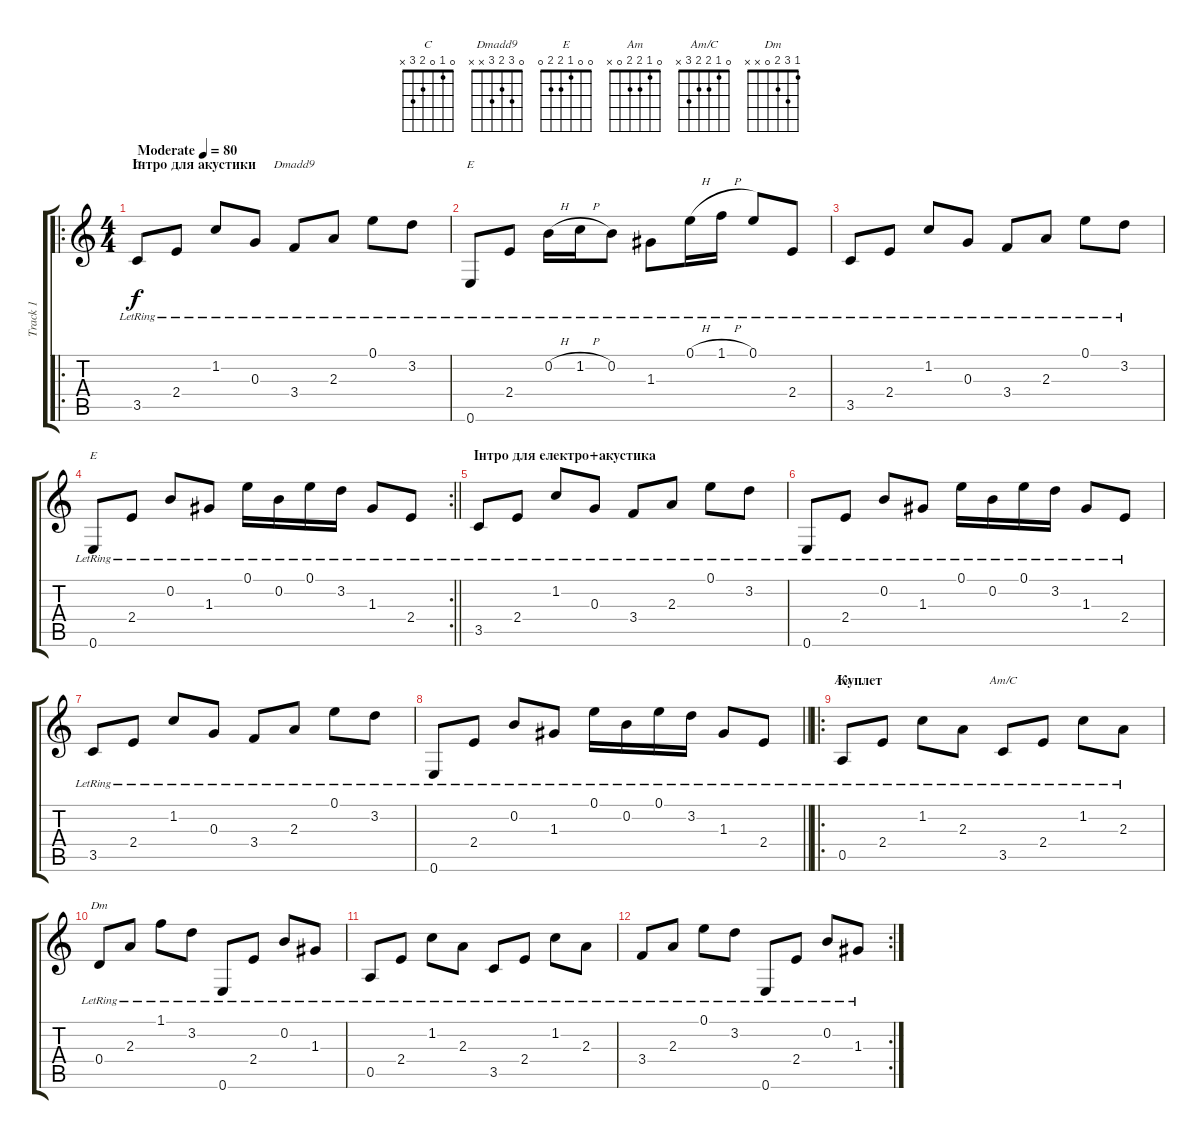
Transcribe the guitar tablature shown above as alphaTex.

\track ("Track 1" "Track 1") {instrument acousticguitarsteel}
\staff {score tabs}
\tuning (E4 B3 G3 D3 A2 E2) {hide}
\chord ("C" 0 1 0 2 3 x)
\chord ("Dmadd9" 0 3 2 3 x x)
\chord ("E" 0 0 1 2 x 0)
\chord ("E" 0 0 1 2 2 0)
\chord ("Am" 0 1 2 2 0 x)
\chord ("Am/C" 0 1 2 2 3 x)
\chord ("Dm" 1 3 2 0 x x)
\ro
\ts (4 4)
\section ("" "Інтро для акустики")
\tempo (80 "Moderate")
\clef g2
\ks c
3.5{lr}.8{ch "C" dy f instrument acousticguitarsteel} 2.4{lr}.8 1.2{lr}.8 0.3{lr}.8 3.4{lr}.8{ch "Dmadd9"} 2.3{lr}.8 0.1{lr}.8 3.2{lr}.8 |
0.6{lr}.8{ch "E"} 2.4{lr}.8 0.2{h lr}.16 1.2{h lr}.16 0.2{lr}.8 1.3{lr}.8 0.1{h lr}.16 1.1{h lr}.16 0.1{lr}.8 2.4{lr}.8 |
3.5{lr}.8 2.4{lr}.8 1.2{lr}.8 0.3{lr}.8 3.4{lr}.8 2.3{lr}.8 0.1{lr}.8 3.2{lr}.8 |
\rc 2
\barLineRight lightlight
0.6{lr}.8{ch "E"} 2.4{lr}.8 0.2{lr}.8 1.3{lr}.8 0.1{lr}.16 0.2{lr}.16 0.1{lr}.16 3.2{lr}.16 1.3{lr}.8 2.4{lr}.8 |
\section ("" "Інтро для електро+акустика")
3.5{lr}.8 2.4{lr}.8 1.2{lr}.8 0.3{lr}.8 3.4{lr}.8 2.3{lr}.8 0.1{lr}.8 3.2{lr}.8 |
0.6{lr}.8 2.4{lr}.8 0.2{lr}.8 1.3{lr}.8 0.1{lr}.16 0.2{lr}.16 0.1{lr}.16 3.2{lr}.16 1.3{lr}.8 2.4{lr}.8 |
3.5{lr}.8 2.4{lr}.8 1.2{lr}.8 0.3{lr}.8 3.4{lr}.8 2.3{lr}.8 0.1{lr}.8 3.2{lr}.8 |
\barLineRight lightlight
0.6{lr}.8 2.4{lr}.8 0.2{lr}.8 1.3{lr}.8 0.1{lr}.16 0.2{lr}.16 0.1{lr}.16 3.2{lr}.16 1.3{lr}.8 2.4{lr}.8 |
\ro
\section ("" "Куплет")
0.5{lr}.8{ch "Am"} 2.4{lr}.8 1.2{lr}.8 2.3{lr}.8 3.5{lr}.8{ch "Am/C"} 2.4{lr}.8 1.2{lr}.8 2.3{lr}.8 |
0.4{lr}.8{ch "Dm"} 2.3{lr}.8 1.1{lr}.8 3.2{lr}.8 0.6{lr}.8 2.4{lr}.8 0.2{lr}.8 1.3{lr}.8 |
0.5{lr}.8 2.4{lr}.8 1.2{lr}.8 2.3{lr}.8 3.5{lr}.8 2.4{lr}.8 1.2{lr}.8 2.3{lr}.8 |
\rc 2
3.4{lr}.8 2.3{lr}.8 0.1{lr}.8 3.2{lr}.8 0.6{lr}.8 2.4{lr}.8 0.2{lr}.8 1.3{lr}.8
